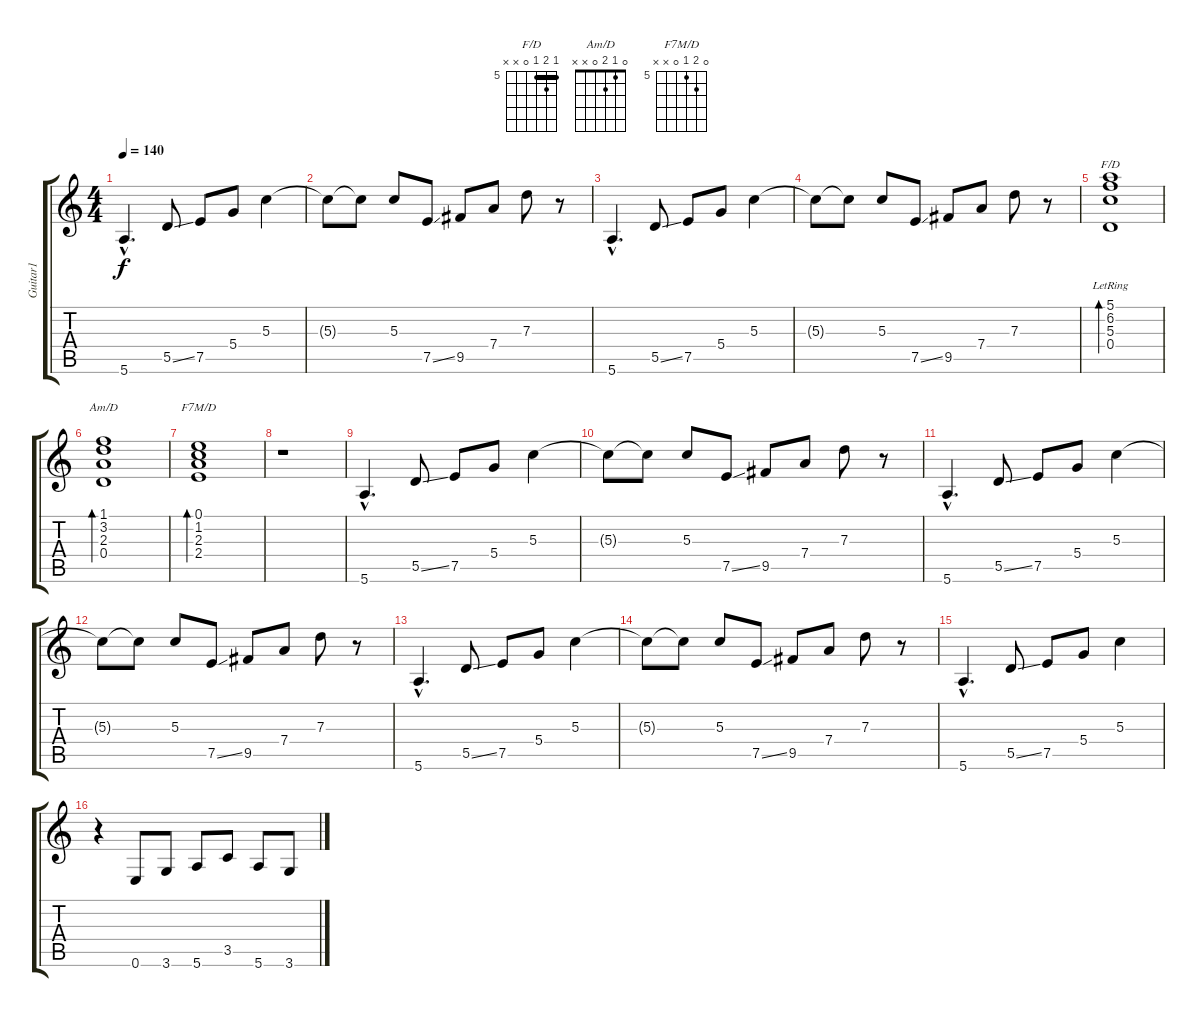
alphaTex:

\track ("Guitar1" "Guitar1") {instrument electricguitarclean}
\staff {score tabs}
\tuning (E4 B3 G3 D3 A2 E2) {hide}
\chord ("F/D" 5 6 5 0 x x) {firstfret 5 barre 5}
\chord ("Am/D" 0 1 2 0 x x)
\chord ("F7M/D" 0 6 5 0 x x) {firstfret 5}
\ts (4 4)
\tempo 140
\clef g2
\ks c
5.6{hac}.4{d dy f} 5.5{ss}.8 7.5.8 5.4.8 5.3.4 |
5.3{t}.8 5.3{t}.8 5.3.8 7.5{ss}.8 9.5.8 7.4.8 7.3.8 r.8 |
5.6{hac}.4{d} 5.5{ss}.8 7.5.8 5.4.8 5.3.4 |
5.3{t}.8 5.3{t}.8 5.3.8 7.5{ss}.8 9.5.8 7.4.8 7.3.8 r.8 |
(5.1 6.2 5.3 0.4{lr}).1{bd 240 ch "F/D"} |
(1.1 3.2 2.3 0.4).1{bd 240 ch "Am/D"} |
(0.1 1.2 2.3 2.4).1{bd 240 ch "F7M/D"} |
r.1 |
5.6{hac}.4{d} 5.5{ss}.8 7.5.8 5.4.8 5.3.4 |
5.3{t}.8 5.3{t}.8 5.3.8 7.5{ss}.8 9.5.8 7.4.8 7.3.8 r.8 |
5.6{hac}.4{d} 5.5{ss}.8 7.5.8 5.4.8 5.3.4 |
5.3{t}.8 5.3{t}.8 5.3.8 7.5{ss}.8 9.5.8 7.4.8 7.3.8 r.8 |
5.6{hac}.4{d} 5.5{ss}.8 7.5.8 5.4.8 5.3.4 |
5.3{t}.8 5.3{t}.8 5.3.8 7.5{ss}.8 9.5.8 7.4.8 7.3.8 r.8 |
5.6{hac}.4{d} 5.5{ss}.8 7.5.8 5.4.8 5.3.4 |
r.4 0.6.8 3.6.8 5.6.8 3.5.8 5.6.8 3.6.8
